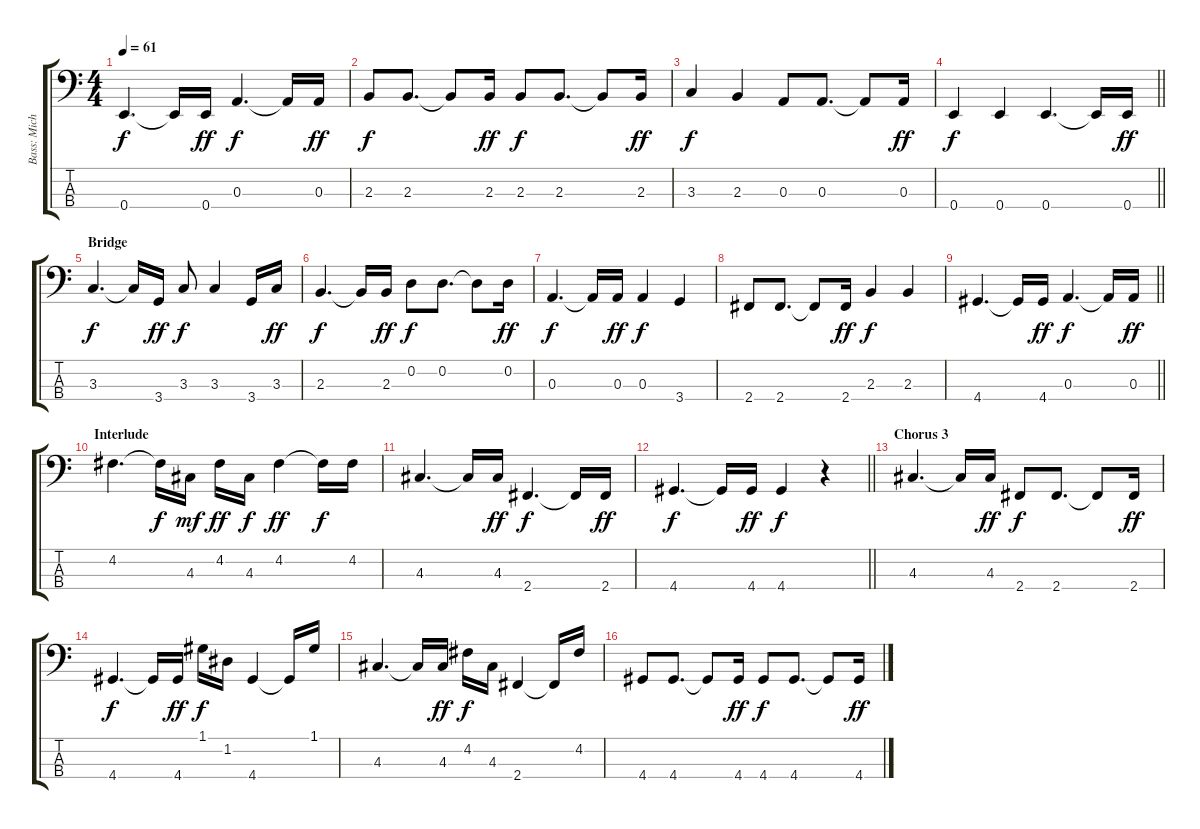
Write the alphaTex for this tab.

\track ("Bass: Michael Smiths" "Bass: Mich") {instrument fretlessbass}
\staff {score tabs}
\tuning (G2 D2 A1 E1) {hide}
\ts (4 4)
\tempo 61
\clef f4
\ks c
0.4.4{d dy f} 0.4{t}.16 0.4.16{dy ff} 0.3.4{d dy f} 0.3{t}.16 0.3.16{dy ff} |
2.3.8{dy f} 2.3.8{d} 2.3{t}.8 2.3.16{dy ff} 2.3.8{dy f} 2.3.8{d} 2.3{t}.8 2.3.16{dy ff} |
3.3.4{dy f} 2.3.4 0.3.8 0.3.8{d} 0.3{t}.8 0.3.16{dy ff} |
\barLineRight lightlight
0.4.4{dy f} 0.4.4 0.4.4{d} 0.4{t}.16 0.4.16{dy ff} |
\section ("" "Bridge")
3.3.4{d dy f} 3.3{t}.16 3.4.16{dy ff} 3.3.8{dy f} 3.3.4 3.4.16 3.3.16{dy ff} |
2.3.4{d dy f} 2.3{t}.16 2.3.16{dy ff} 0.2.8{dy f} 0.2.8{d} 0.2{t}.8 0.2.16{dy ff} |
0.3.4{d dy f} 0.3{t}.16 0.3.16{dy ff} 0.3.4{dy f} 3.4.4 |
2.4.8 2.4.8{d} 2.4{t}.8 2.4.16{dy ff} 2.3.4{dy f} 2.3.4 |
\barLineRight lightlight
4.4.4{d} 4.4{t}.16 4.4.16{dy ff} 0.3.4{d dy f} 0.3{t}.16 0.3.16{dy ff} |
\section ("" "Interlude")
4.2.4{d} 4.2{t}.16{dy f} 4.3.16{dy mf} 4.2.16{dy ff} 4.3.16{dy f} 4.2.4{dy ff} 4.2{t}.16{dy f} 4.2.16 |
4.3.4{d} 4.3{t}.16 4.3.16{dy ff} 2.4.4{d dy f} 2.4{t}.16 2.4.16{dy ff} |
\barLineRight lightlight
4.4.4{d dy f} 4.4{t}.16 4.4.16{dy ff} 4.4.4{dy f} r.4 |
\section ("" "Chorus 3")
4.3.4{d} 4.3{t}.16 4.3.16{dy ff} 2.4.8{dy f} 2.4.8{d} 2.4{t}.8 2.4.16{dy ff} |
4.4.4{d dy f} 4.4{t}.16 4.4.16{dy ff} 1.1.16{dy f} 1.2.16 4.4.4 4.4{t}.16 1.1.16 |
4.3.4{d} 4.3{t}.16 4.3.16{dy ff} 4.2.16{dy f} 4.3.16 2.4.4 2.4{t}.16 4.2.16 |
4.4.8 4.4.8{d} 4.4{t}.8 4.4.16{dy ff} 4.4.8{dy f} 4.4.8{d} 4.4{t}.8 4.4.16{dy ff}
